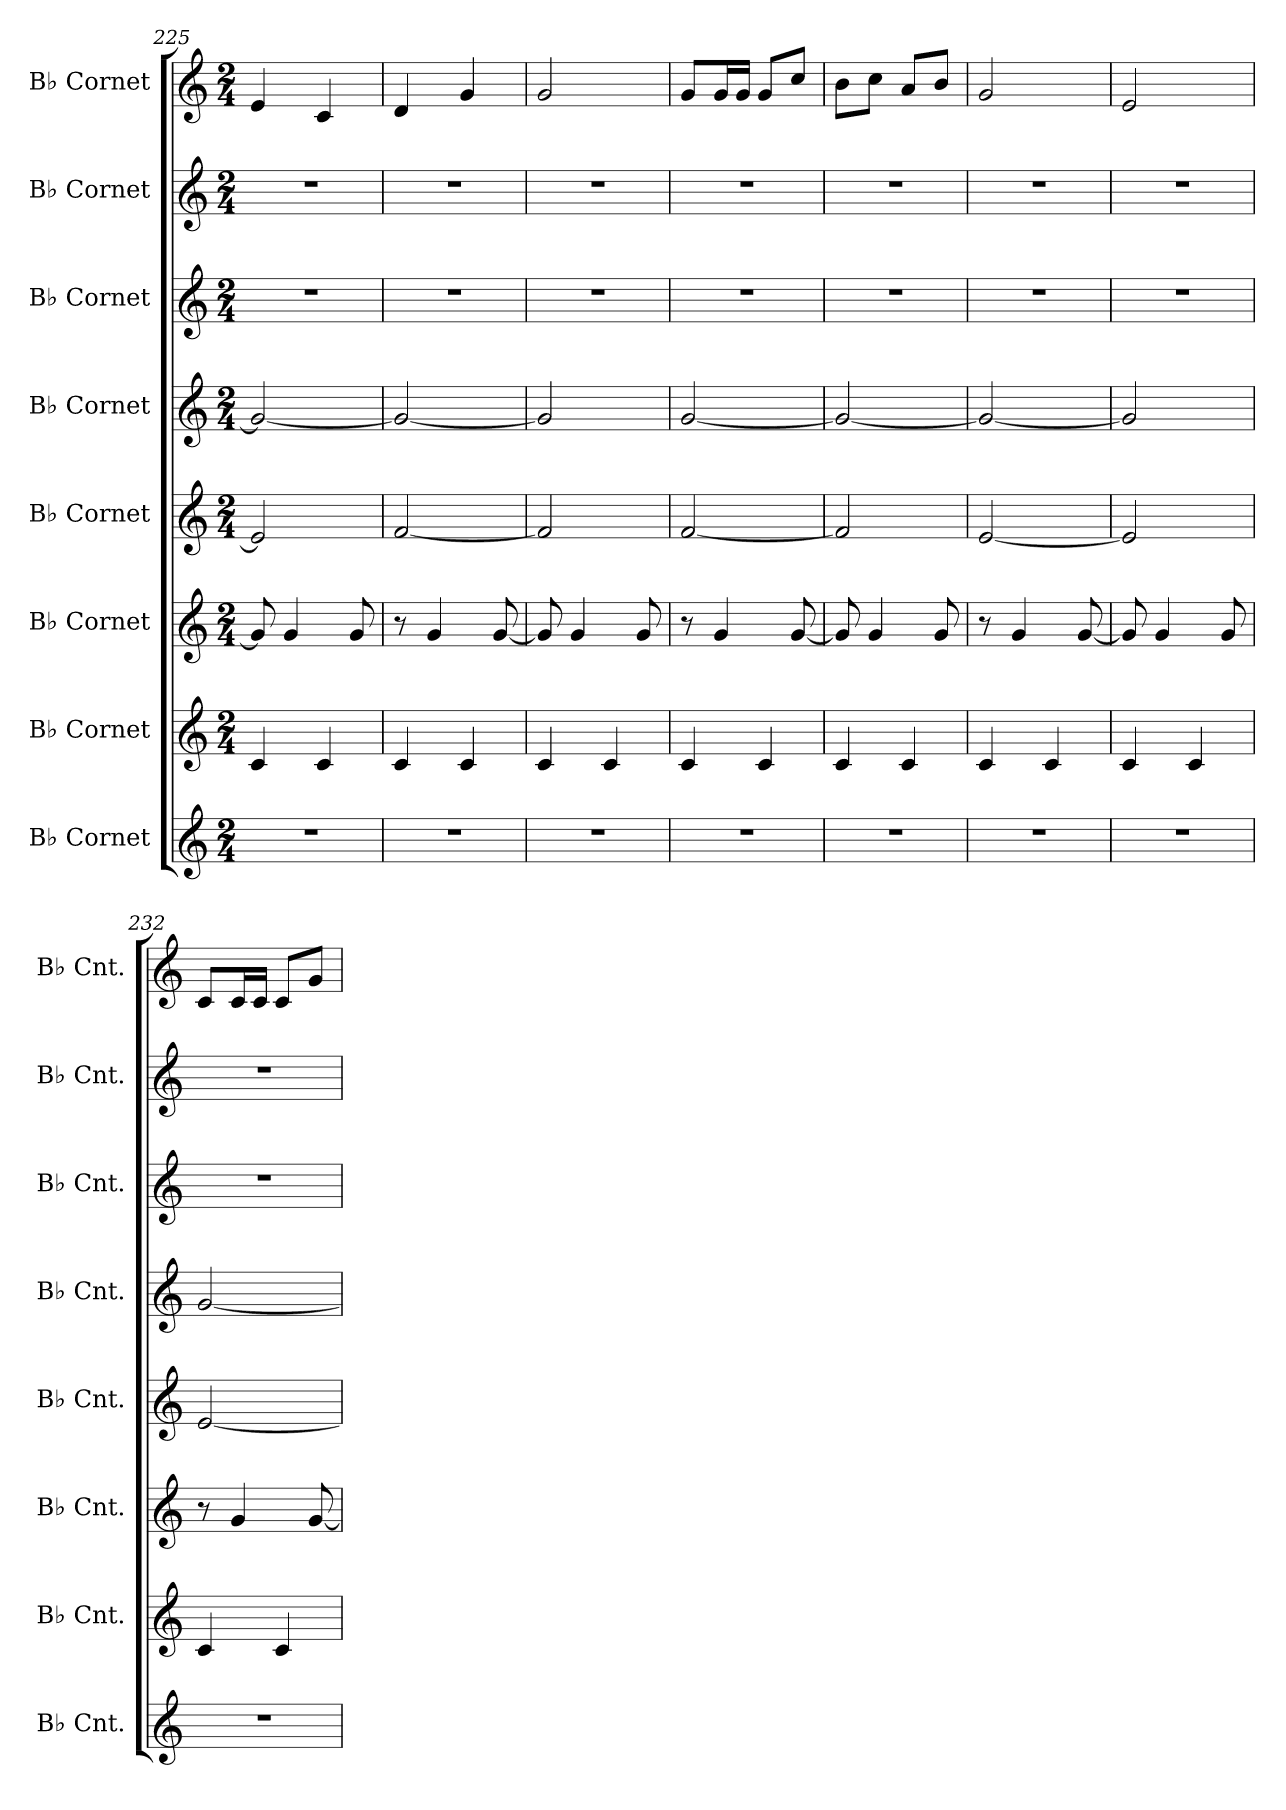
**kern	**kern	**kern	**kern	**kern	**kern	**kern	**kern
*part8	*part7	*part6	*part5	*part4	*part3	*part2	*part1
*staff8	*staff7	*staff6	*staff5	*staff4	*staff3	*staff2	*staff1
*I"B♭ Cornet	*I"B♭ Cornet	*I"B♭ Cornet	*I"B♭ Cornet	*I"B♭ Cornet	*I"B♭ Cornet	*I"B♭ Cornet	*I"B♭ Cornet
*I'B♭ Cnt.	*I'B♭ Cnt.	*I'B♭ Cnt.	*I'B♭ Cnt.	*I'B♭ Cnt.	*I'B♭ Cnt.	*I'B♭ Cnt.	*I'B♭ Cnt.
*clefG2	*clefG2	*clefG2	*clefG2	*clefG2	*clefG2	*clefG2	*clefG2
*ITrd1c2	*ITrd1c2	*ITrd1c2	*ITrd1c2	*ITrd1c2	*ITrd1c2	*ITrd1c2	*ITrd1c2
*k[b-e-]	*k[b-e-]	*k[b-e-]	*k[b-e-]	*k[b-e-]	*k[b-e-]	*k[b-e-]	*k[b-e-]
*M2/4	*M2/4	*M2/4	*M2/4	*M2/4	*M2/4	*M2/4	*M2/4
=225	=225	=225	=225	=225	=225	=225	=225
2r	4B-/	8f/]	2d/]	2f/_	2r	2r	4d/
.	.	4f/	.	.	.	.	.
.	4B-/	.	.	.	.	.	4B-/
.	.	8f/	.	.	.	.	.
=226	=226	=226	=226	=226	=226	=226	=226
2r	4B-/	8r	[2e-/	2f/_	2r	2r	4c/
.	.	4f/	.	.	.	.	.
.	4B-/	.	.	.	.	.	4f/
.	.	[8f/	.	.	.	.	.
!!LO:PB:g=z
=227	=227	=227	=227	=227	=227	=227	=227
2r	4B-/	8f/]	2e-/]	2f/]	2r	2r	2f/
.	.	4f/	.	.	.	.	.
.	4B-/	.	.	.	.	.	.
.	.	8f/	.	.	.	.	.
=228	=228	=228	=228	=228	=228	=228	=228
2r	4B-/	8r	[2e-/	[2f/	2r	2r	8f/L
.	.	4f/	.	.	.	.	16f/L
.	.	.	.	.	.	.	16f/JJ
.	4B-/	.	.	.	.	.	8f/L
.	.	[8f/	.	.	.	.	8b-/J
=229	=229	=229	=229	=229	=229	=229	=229
2r	4B-/	8f/]	2e-/]	2f/_	2r	2r	8a\L
.	.	4f/	.	.	.	.	8b-\J
.	4B-/	.	.	.	.	.	8g/L
.	.	8f/	.	.	.	.	8a/J
=230	=230	=230	=230	=230	=230	=230	=230
2r	4B-/	8r	[2d/	2f/_	2r	2r	2f/
.	.	4f/	.	.	.	.	.
.	4B-/	.	.	.	.	.	.
.	.	[8f/	.	.	.	.	.
=231	=231	=231	=231	=231	=231	=231	=231
2r	4B-/	8f/]	2d/]	2f/]	2r	2r	2d/
.	.	4f/	.	.	.	.	.
.	4B-/	.	.	.	.	.	.
.	.	8f/	.	.	.	.	.
=232	=232	=232	=232	=232	=232	=232	=232
2r	4B-/	8r	[2d/	[2f/	2r	2r	8B-/L
.	.	4f/	.	.	.	.	16B-/L
.	.	.	.	.	.	.	16B-/JJ
.	4B-/	.	.	.	.	.	8B-/L
.	.	[8f/	.	.	.	.	8f/J
=	=	=	=	=	=	=	=
*-	*-	*-	*-	*-	*-	*-	*-
